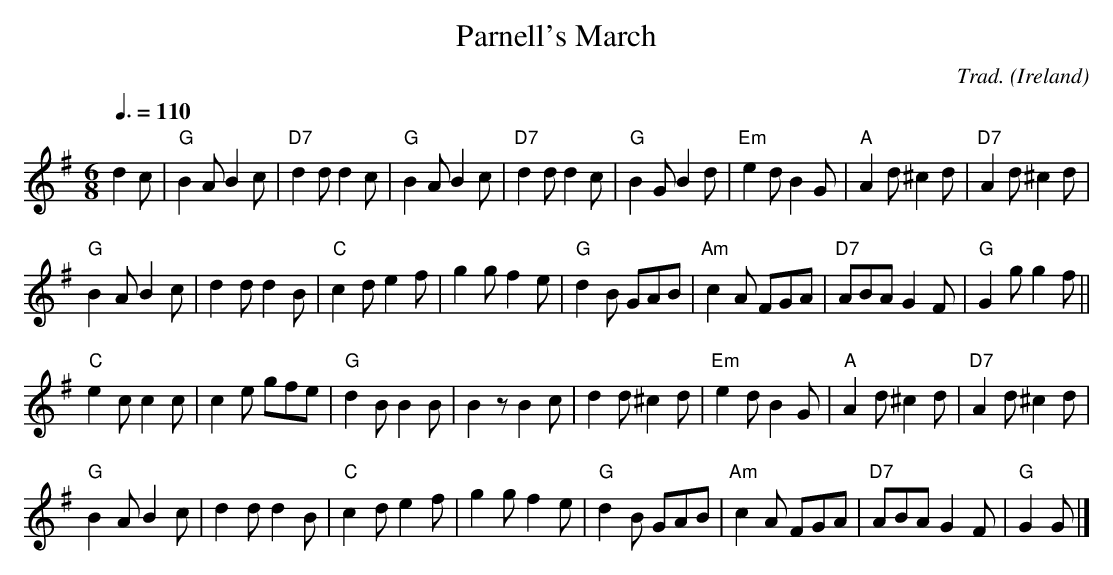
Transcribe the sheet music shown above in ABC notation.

X:1
T:Parnell's March
C:Trad.
O:Ireland
M:6/8
L:1/8
Q:3/8=110
K:G
d2 c|"G"B2A B2c|"D7"d2d d2c|"G"B2A B2c|"D7"d2d d2c|"G"B2G B2d|"Em"e2d B2G|"A"A2d ^c2d|"D7"A2d ^c2d|
"G"B2A B2c|d2d d2B|"C"c2d e2f|g2g f2e|"G"d2 B GAB|"Am"c2A FGA|"D7"ABA G2F|"G"G2 g g2 f||
"C"e2c c2c|c2e gfe|"G"d2B B2B|B2 z B2c|d2d ^c2d|"Em"e2d B2G|"A"A2d ^c2d|"D7"A2d ^c2d|
"G"B2A B2 c|d2d d2 B|"C"c2d e2f|g2g f2e|"G"d2B GAB|"Am"c2A FGA|"D7"ABA G2F|"G"G2G|]
